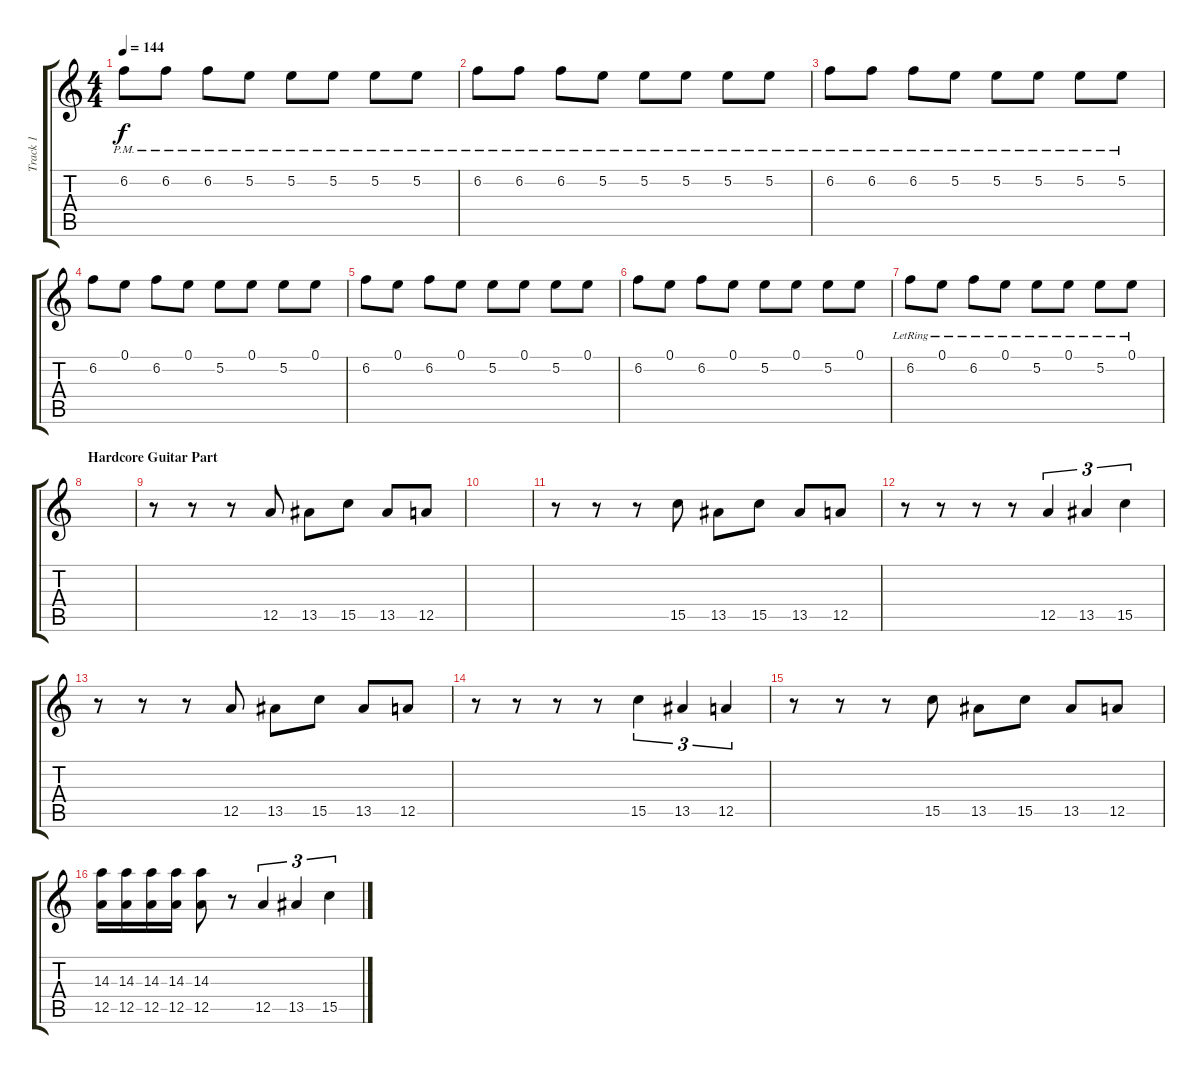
\track ("Track 1" "Track 1") {instrument distortionguitar}
\staff {score tabs}
\tuning (E4 B3 G3 D3 A2 D2) {hide}
\ts (4 4)
\tempo 144
\clef g2
\ks c
6.2{pm}.8{dy f} 6.2{pm}.8 6.2{pm}.8 5.2{pm}.8 5.2{pm}.8 5.2{pm}.8 5.2{pm}.8 5.2{pm}.8 |
6.2{pm}.8 6.2{pm}.8 6.2{pm}.8 5.2{pm}.8 5.2{pm}.8 5.2{pm}.8 5.2{pm}.8 5.2{pm}.8 |
6.2{pm}.8 6.2{pm}.8 6.2{pm}.8 5.2{pm}.8 5.2{pm}.8 5.2{pm}.8 5.2{pm}.8 5.2{pm}.8 |
6.2.8 0.1.8 6.2.8 0.1.8 5.2.8 0.1.8 5.2.8 0.1.8 |
6.2.8 0.1.8 6.2.8 0.1.8 5.2.8 0.1.8 5.2.8 0.1.8 |
6.2.8 0.1.8 6.2.8 0.1.8 5.2.8 0.1.8 5.2.8 0.1.8 |
6.2{lr}.8 0.1{lr}.8 6.2{lr}.8 0.1{lr}.8 5.2{lr}.8 0.1{lr}.8 5.2{lr}.8 0.1{lr}.8 |
\section ("" "Hardcore Guitar Part")
|
r.8 r.8 r.8 12.5.8 13.5.8 15.5.8 13.5.8 12.5.8 |
|
r.8 r.8 r.8 15.5.8 13.5.8 15.5.8 13.5.8 12.5.8 |
r.8 r.8 r.8 r.8 12.5.4{tu (3 2)} 13.5.4{tu (3 2)} 15.5.4{tu (3 2)} |
r.8 r.8 r.8 12.5.8 13.5.8 15.5.8 13.5.8 12.5.8 |
r.8 r.8 r.8 r.8 15.5.4{tu (3 2)} 13.5.4{tu (3 2)} 12.5.4{tu (3 2)} |
r.8 r.8 r.8 15.5.8 13.5.8 15.5.8 13.5.8 12.5.8 |
(14.3 12.5).16 (14.3 12.5).16 (14.3 12.5).16 (14.3 12.5).16 (14.3 12.5).8 r.8 12.5.4{tu (3 2)} 13.5.4{tu (3 2)} 15.5.4{tu (3 2)}
